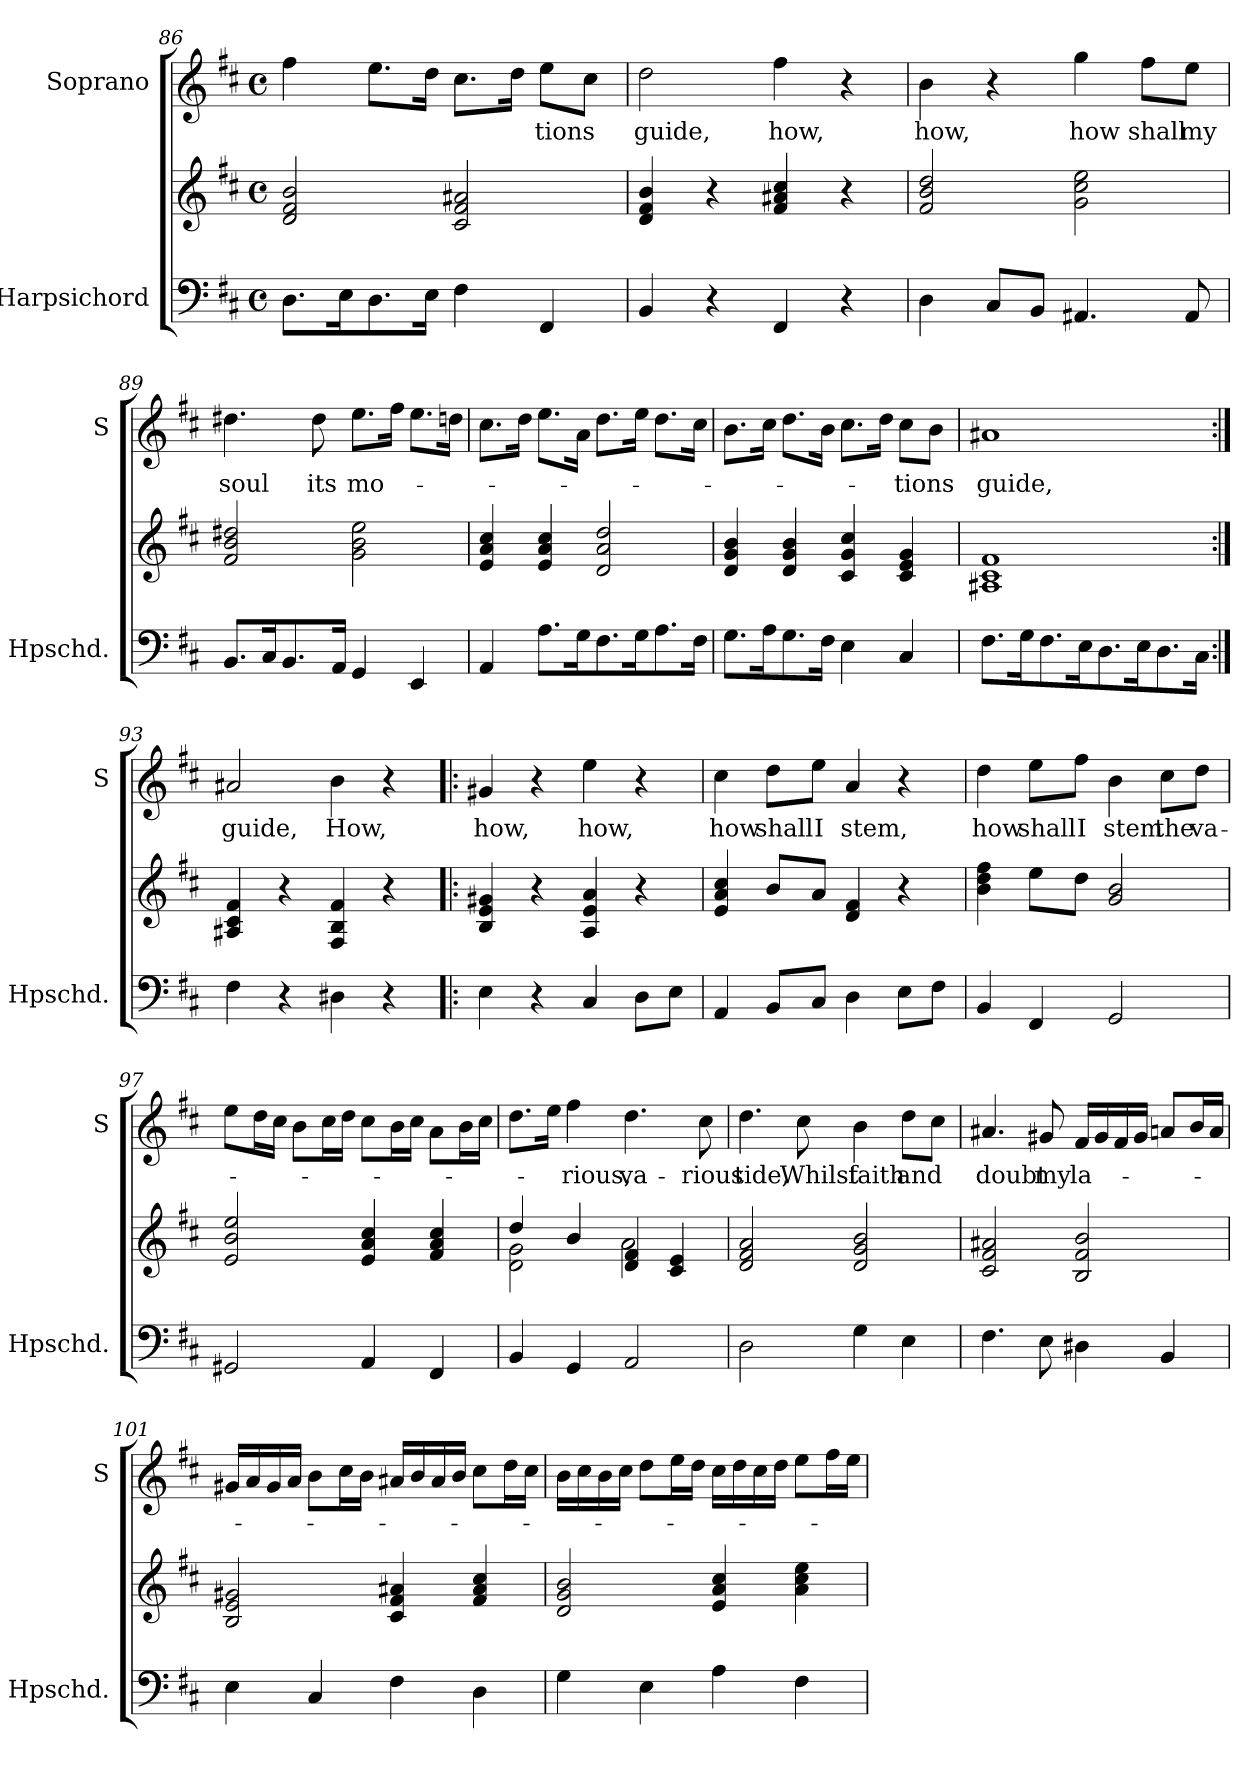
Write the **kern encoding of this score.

**kern	**kern	**kern	**text
*part2	*part2	*part1	*part1
*staff3	*staff2	*staff1	*staff1
*I"Harpsichord	*	*I"Soprano	*
*I'Hpschd.	*	*I'S	*
*clefF4	*clefG2	*clefG2	*
*k[f#c#]	*k[f#c#]	*k[f#c#]	*
*D:	*D:	*D:	*
*M4/4	*M4/4	*M4/4	*
*met(c)	*met(c)	*met(c)	*
=86	=86	=86	=86
8.D\L	2d/ 2f#/ 2b/	4ff#\	.
16E\K	.	.	.
8.D\	.	8.ee\L	.
16E\Jk	.	16dd\Jk	.
4F#\	2c#/ 2f#/ 2a#X/	8.cc#\L	.
.	.	16dd\Jk	.
!	!	!	!LO:LY:b
4FF#/	.	8ee\L	-tions
.	.	8cc#\J	.
=87	=87	=87	=87
!	!	!	!LO:LY:b
4BB/	4d/ 4f#/ 4b/	2dd\	guide,
4r	4r	.	.
!	!	!	!LO:LY:b
4FF#/	4f#/ 4a#X/ 4cc#/	4ff#\	how,
4r	4r	4r	.
=88	=88	=88	=88
!	!	!	!LO:LY:b
4D\	2f#/ 2b/ 2dd/	4b\	how,
8C#/L	.	4r	.
8BB/J	.	.	.
!	!	!	!LO:LY:b
4.AA#X/	2g\ 2cc#\ 2ee\	4gg\	how
!	!	!	!LO:LY:b
.	.	8ff#\L	shall
!	!	!	!LO:LY:b
8AA#/	.	8ee\J	my
=89	=89	=89	=89
!	!	!	!LO:LY:b
8.BB/L	2f#/ 2b/ 2dd#X/	4.dd#X\	soul
16C#/K	.	.	.
8.BB/	.	.	.
!	!	!	!LO:LY:b
.	.	8dd#\	its
16AA/Jk	.	.	.
!	!	!	!LO:LY:b
4GG/	2g\ 2b\ 2ee\	8.ee\L	mo-
.	.	16ff#\Jk	.
4EE/	.	8.ee\L	.
.	.	16ddn\Jk	.
!!LO:LB:g=z
=90	=90	=90	=90
4AA/	4e/ 4a/ 4cc#/	8.cc#\L	.
.	.	16dd\Jk	.
8.A\L	4e/ 4a/ 4cc#/	8.ee\L	.
16G\K	.	16a\Jk	.
8.F#\	2d/ 2a/ 2dd/	8.dd\L	.
16G\K	.	16ee\Jk	.
8.A\	.	8.dd\L	.
16F#\Jk	.	16cc#\Jk	.
=91	=91	=91	=91
8.G\L	4d/ 4g/ 4b/	8.b\L	.
16A\K	.	16cc#\Jk	.
8.G\	4d/ 4g/ 4b/	8.dd\L	.
16F#\Jk	.	16b\Jk	.
4E\	4c#/ 4g/ 4cc#/	8.cc#\L	.
.	.	16dd\Jk	.
!	!	!	!LO:LY:b
4C#/	4c#/ 4e/ 4g/	8cc#\L	-tions
.	.	8b\J	.
=92	=92	=92	=92
!	!	!	!LO:LY:b
8.F#\L	1A#X 1c# 1f#	1a#X	guide,
16G\K	.	.	.
8.F#\	.	.	.
16E\K	.	.	.
8.D\	.	.	.
16E\K	.	.	.
8.D\	.	.	.
16C#\Jk	.	.	.
=93:|!	=93:|!	=93:|!	=93:|!
!	!	!	!LO:LY:b
4F#\	4A#X/ 4c#/ 4f#/	2a#X/	guide,
4r	4r	.	.
!	!	!	!LO:LY:b
4D#X\	4F#/ 4B/ 4f#/	4b\	How,
4r	4r	4r	.
=94!|:	=94!|:	=94!|:	=94!|:
!	!	!	!LO:LY:b
4E\	4B/ 4e/ 4g#X/	4g#X/	how,
4r	4r	4r	.
!	!	!	!LO:LY:b
4C#/	4A/ 4e/ 4a/	4ee\	how,
8D\L	4r	4r	.
8E\J	.	.	.
!!LO:LB:g=z
=95	=95	=95	=95
!	!	!	!LO:LY:b
4AA/	4e/ 4a/ 4cc#/	4cc#\	how
!	!	!	!LO:LY:b
8BB/L	8b/L	8dd\L	shall
!	!	!	!LO:LY:b
8C#/J	8a/J	8ee\J	I
!	!	!	!LO:LY:b
4D\	4d/ 4f#/	4a/	stem,
8E\L	4r	4r	.
8F#\J	.	.	.
=96	=96	=96	=96
!	!	!	!LO:LY:b
4BB/	4b\ 4dd\ 4ff#\	4dd\	how
!	!	!	!LO:LY:b
4FF#/	8ee\L	8ee\L	shall
!	!	!	!LO:LY:b
.	8dd\J	8ff#\J	I
!	!	!	!LO:LY:b
2GG/	2g/ 2b/	4b\	stem
!	!	!	!LO:LY:b
.	.	8cc#\L	the
!	!	!	!LO:LY:b
.	.	8dd\J	va-
=97	=97	=97	=97
2GG#X/	2e/ 2b/ 2ee/	8ee\L	.
.	.	16dd\L	.
.	.	16cc#\JJ	.
.	.	8b\L	.
.	.	16cc#\L	.
.	.	16dd\JJ	.
4AA/	4e/ 4a/ 4cc#/	8cc#\L	.
.	.	16b\L	.
.	.	16cc#\JJ	.
4FF#/	4f#/ 4a/ 4cc#/	8a\L	.
.	.	16b\L	.
.	.	16cc#\JJ	.
=98	=98	=98	=98
*	*^	*	*
4BB/	4dd/	2d\ 2g\	8.dd\L	.
.	.	.	16ee\Jk	.
!	!	!	!	!LO:LY:b
4GG/	4b/	.	4ff#\	-rious,
!	!	!	!	!LO:LY:b
2AA/	4d/ 4f#/	2a\	4.dd\	va-
.	4c#/ 4e/	.	.	.
!	!	!	!	!LO:LY:b
.	.	.	8cc#\	-rious
*	*v	*v	*	*
!!LO:PB:g=z
=99	=99	=99	=99
!	!	!	!LO:LY:b
2D\	2d/ 2f#/ 2a/	4.dd\	tide,
!	!	!	!LO:LY:b
.	.	8cc#\	Whilst
!	!	!	!LO:LY:b
4G\	2d/ 2g/ 2b/	4b\	faith
!	!	!	!LO:LY:b
4E\	.	8dd\L	and
.	.	8cc#\J	.
=100	=100	=100	=100
!	!	!	!LO:LY:b
4.F#\	2c#/ 2f#/ 2a#X/	4.a#X/	doubt
!	!	!	!LO:LY:b
8E\	.	8g#X/	my
!	!	!	!LO:LY:b
4D#X\	2B/ 2f#/ 2b/	16f#/LL	la-
.	.	16g#/	.
.	.	16f#/	.
.	.	16g#/JJ	.
4BB/	.	8an/L	.
.	.	16b/L	.
.	.	16a/JJ	.
=101	=101	=101	=101
4E\	2B/ 2e/ 2g#X/	16g#X/LL	.
.	.	16a/	.
.	.	16g#/	.
.	.	16a/JJ	.
4C#/	.	8b\L	.
.	.	16cc#\L	.
.	.	16b\JJ	.
4F#\	4c#/ 4f#/ 4a#X/	16a#X/LL	.
.	.	16b/	.
.	.	16a#/	.
.	.	16b/JJ	.
4D\	4f#/ 4a#/ 4cc#/	8cc#\L	.
.	.	16dd\L	.
.	.	16cc#\JJ	.
=102	=102	=102	=102
4G\	2d/ 2g/ 2b/	16b\LL	.
.	.	16cc#\	.
.	.	16b\	.
.	.	16cc#\JJ	.
4E\	.	8dd\L	.
.	.	16ee\L	.
.	.	16dd\JJ	.
4A\	4e/ 4a/ 4cc#/	16cc#\LL	.
.	.	16dd\	.
.	.	16cc#\	.
.	.	16dd\JJ	.
4F#\	4a\ 4cc#\ 4ee\	8ee\L	.
.	.	16ff#\L	.
.	.	16ee\JJ	.
=	=	=	=
*-	*-	*-	*-
